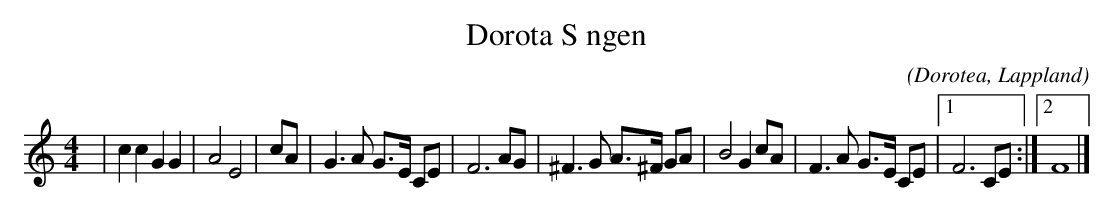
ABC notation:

X:1
T:Dorota S ngen
C:
O:Dorotea, Lappland
M:4/4
L:1/16
K:C
| c4 c4 G4 G4 |A8 E8 |c2A2 |G6 A2 G3E C2E2 |F12  A2G2|^F6 G2 A3^F G2A2 | B8 G4 c2A2 | F6 A2 G3E C2E2 |1 F12 C2E2:|2 F16|]
